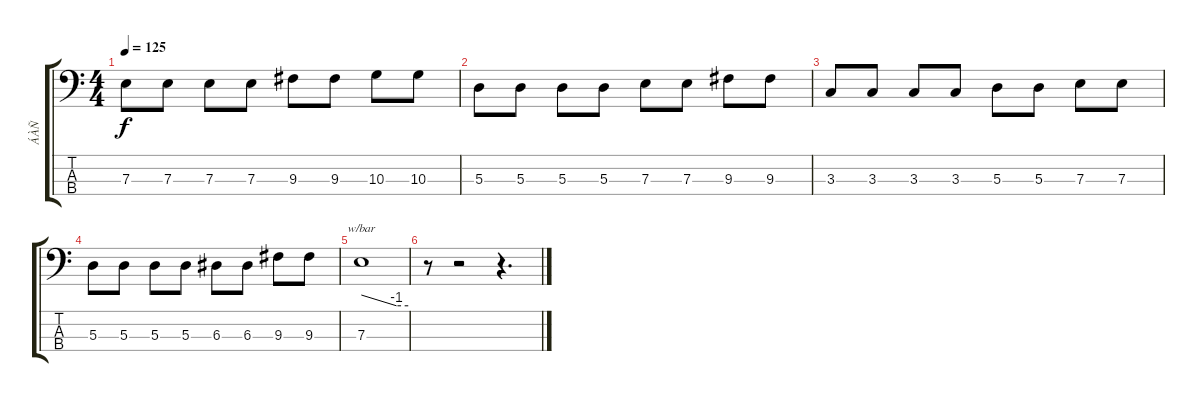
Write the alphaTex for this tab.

\track ("ÁÀÑ" "ÁÀÑ") {instrument electricbassfinger}
\staff {score tabs}
\tuning (G2 D2 A1 E1) {hide}
\ts (4 4)
\tempo 125
\clef f4
\ks c
7.3.8{dy f} 7.3.8 7.3.8 7.3.8 9.3.8 9.3.8 10.3.8 10.3.8 |
5.3.8 5.3.8 5.3.8 5.3.8 7.3.8 7.3.8 9.3.8 9.3.8 |
3.3.8 3.3.8 3.3.8 3.3.8 5.3.8 5.3.8 7.3.8 7.3.8 |
5.3.8 5.3.8 5.3.8 5.3.8 6.3.8 6.3.8 9.3.8 9.3.8 |
7.3.1{tbe (custom default 0 0 45 -4 60 -4)} |
r.8 r.2 r.4{d}
